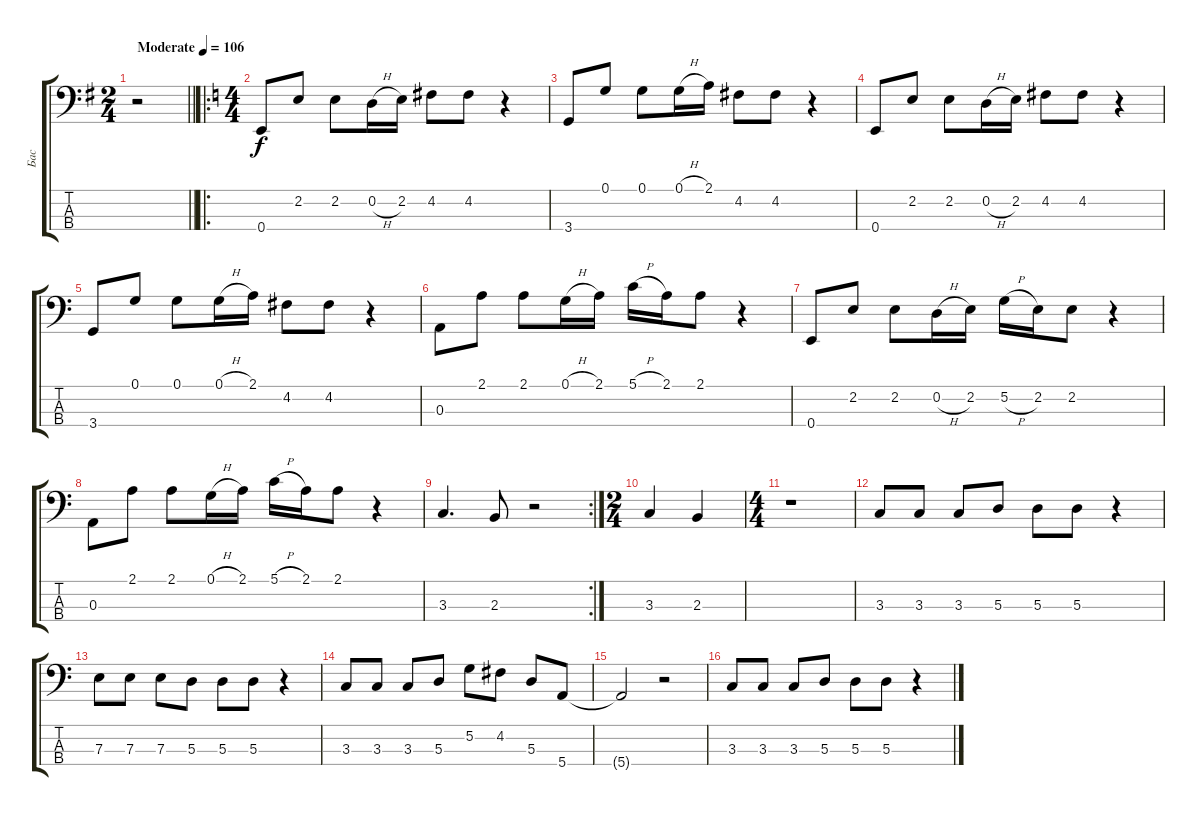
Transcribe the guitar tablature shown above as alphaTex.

\track ("Бас" "Бас") {instrument electricbassfinger}
\staff {score tabs}
\tuning (G2 D2 A1 E1) {hide}
\ts (2 4)
\tempo (106 "Moderate")
\clef f4
\barLineRight lightlight
\ks g
r.2{dy f instrument electricbassfinger} |
\ro
\ts (4 4)
\ks c
0.4.8 2.2.8 2.2.8 0.2{h}.16 2.2.16 4.2.8 4.2.8 r.4 |
3.4.8 0.1.8 0.1.8 0.1{h}.16 2.1.16 4.2.8 4.2.8 r.4 |
0.4.8 2.2.8 2.2.8 0.2{h}.16 2.2.16 4.2.8 4.2.8 r.4 |
3.4.8 0.1.8 0.1.8 0.1{h}.16 2.1.16 4.2.8 4.2.8 r.4 |
0.3.8 2.1.8 2.1.8 0.1{h}.16 2.1.16 5.1{h}.16 2.1.16 2.1.8 r.4 |
0.4.8 2.2.8 2.2.8 0.2{h}.16 2.2.16 5.2{h}.16 2.2.16 2.2.8 r.4 |
0.3.8 2.1.8 2.1.8 0.1{h}.16 2.1.16 5.1{h}.16 2.1.16 2.1.8 r.4 |
\rc 2
3.3.4{d} 2.3.8 r.2 |
\ts (2 4)
3.3.4 2.3.4 |
\ts (4 4)
r.1 |
3.3.8 3.3.8 3.3.8 5.3.8 5.3.8 5.3.8 r.4 |
7.3.8 7.3.8 7.3.8 5.3.8 5.3.8 5.3.8 r.4 |
3.3.8 3.3.8 3.3.8 5.3.8 5.2.8 4.2.8 5.3.8 5.4.8 |
5.4{t}.2 r.2 |
3.3.8 3.3.8 3.3.8 5.3.8 5.3.8 5.3.8 r.4
